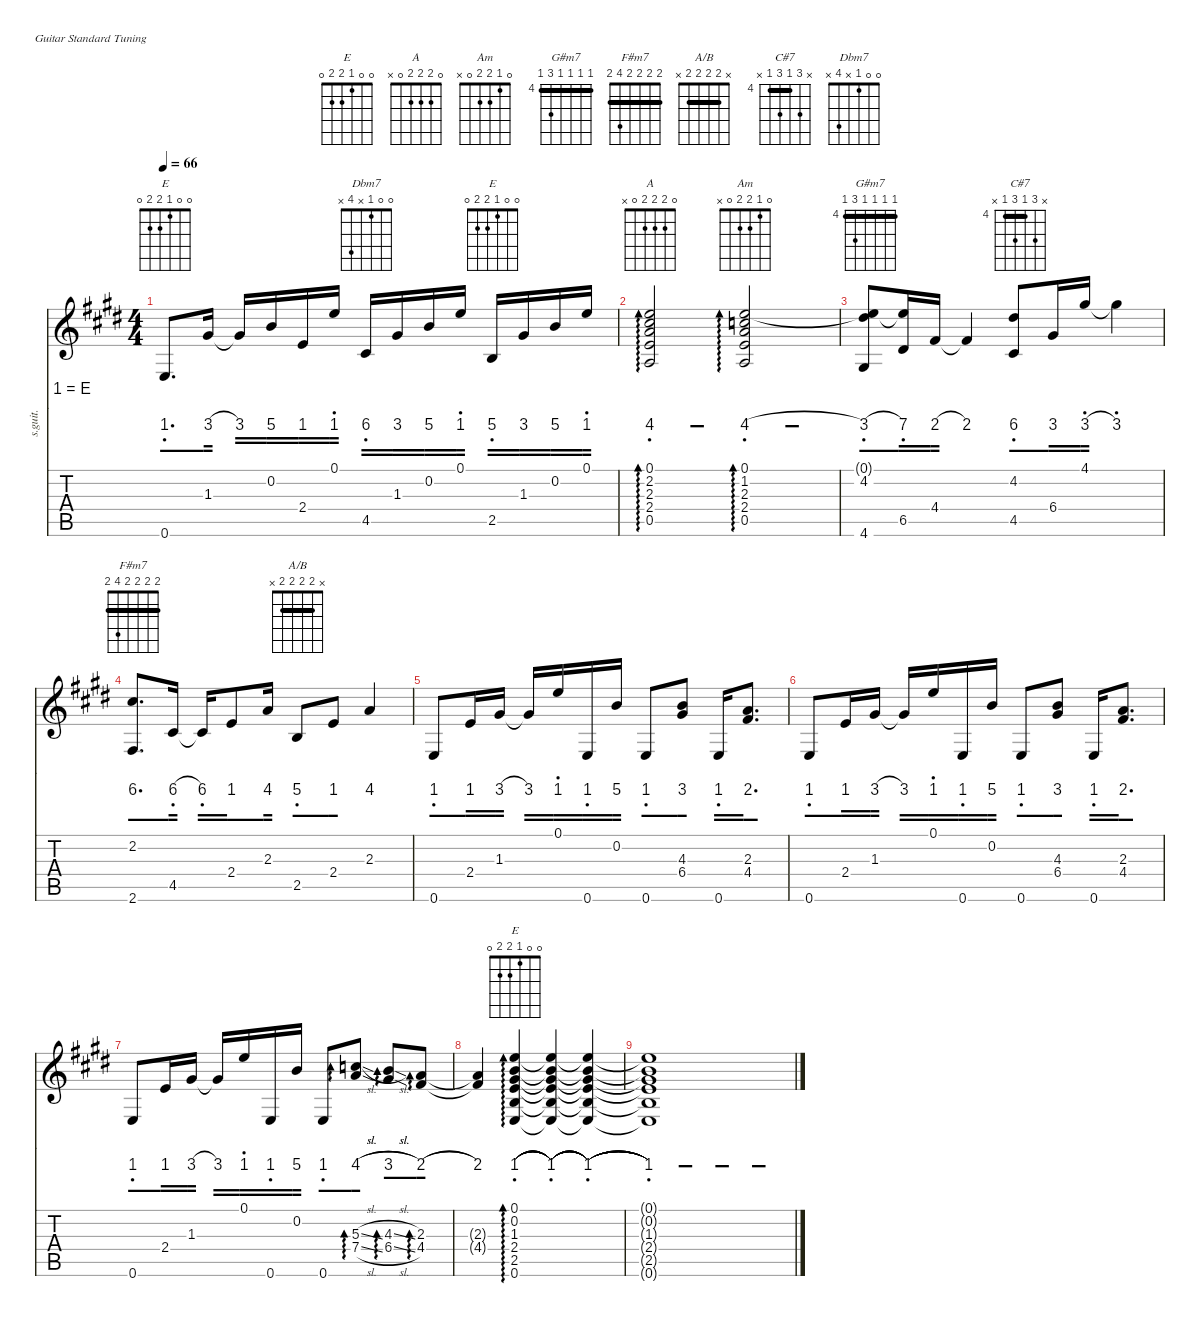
\defaultSystemsLayout 4
\hideDynamics
\bracketExtendMode nobrackets
\chordDiagramsInScore
\track ("Steel Guitar" "s.guit.") {defaultSystemsLayout 4 instrument acousticguitarsteel}
\staff {score tabs numbered}
\tuning (E4 B3 G3 D3 A2 E2)
\chord ("E" 0 0 1 2 2 0) {showfingering false}
\chord ("A" 0 2 2 2 0 x) {showfingering false}
\chord ("Am" 0 1 2 2 0 x) {showfingering false}
\chord ("G#m7" 4 4 4 4 6 4) {firstfret 4 barre (4 4 4 4)}
\chord ("F#m7" 2 2 2 2 4 2) {showfingering false barre (2 2 2 2)}
\chord ("A/B" x 2 2 2 2 x) {showfingering false barre (2 2 2)}
\chord ("C#7" x 6 4 6 4 x) {firstfret 4 showfingering false barre 4}
\chord ("Dbm7" 0 0 1 x 4 x) {showfingering false}
\ts (4 4)
\tempo 66
\clef g2
\ks e
0.6{acc forcenatural}.8{d ch "E" dy mf} 1.3{acc #}.16 1.3{t acc #}.16 0.2{acc forcenatural}.16 2.4{acc forcenatural}.16 0.1{acc forcenatural}.16 4.5{acc #}.16{ch "Dbm7"} 1.3{acc #}.16 0.2{acc forcenatural}.16 0.1{acc forcenatural}.16 2.5{acc forcenatural}.16{ch "E"} 1.3{acc #}.16 0.2{acc forcenatural}.16 0.1{acc forcenatural}.16 |
(0.5{acc forcenatural} 2.4{acc forcenatural} 2.3{acc forcenatural} 2.2{acc #} 0.1{acc forcenatural}).2{ad 0 ch "A"} (0.5{acc forcenatural} 2.4{acc forcenatural} 2.3{acc forcenatural} 1.2{acc forcenatural} 0.1{acc forcenatural}).2{ad 0 ch "Am"} |
(4.6{acc #} 4.2{acc #} 0.1{t acc forcenatural}).8{ch "G#m7"} (6.5{acc #} 0.1{t acc forcenatural}).16 4.4{acc #}.16 4.4{t acc #}.4 (4.5{acc #} 4.2{acc #}).8{ch "C#7"} 6.4{acc #}.16 4.1{acc #}.16 4.1{t acc #}.4 |
(2.2{acc #} 2.6{acc #}).8{d ch "F#m7"} 4.5{acc #}.16 4.5{t acc #}.16 2.4{acc forcenatural}.8 2.3{acc forcenatural}.16 2.5{acc forcenatural}.8{ch "A/B"} 2.4{acc forcenatural}.8 2.3{acc forcenatural}.4 |
0.6{acc forcenatural}.8 2.4{acc forcenatural}.16 1.3{acc #}.16 1.3{t acc #}.16 0.1{acc forcenatural}.16 0.6{acc forcenatural}.16 0.2{acc forcenatural}.16 0.6{acc forcenatural}.8 (6.4{acc #} 4.3{acc forcenatural}).8 0.6{acc forcenatural}.16 (4.4{acc #} 2.3{acc forcenatural}).8{d} |
0.6{acc forcenatural}.8 2.4{acc forcenatural}.16 1.3{acc #}.16 1.3{t acc #}.16 0.1{acc forcenatural}.16 0.6{acc forcenatural}.16 0.2{acc forcenatural}.16 0.6{acc forcenatural}.8 (6.4{acc #} 4.3{acc forcenatural}).8 0.6{acc forcenatural}.16 (4.4{acc #} 2.3{acc forcenatural}).8{d} |
0.6{acc forcenatural}.8{beam Up} 2.4{acc forcenatural}.16{beam Up} 1.3{acc #}.16{beam Up} 1.3{t acc #}.16{beam Up} 0.1{acc forcenatural}.16{beam Up} 0.6{acc forcenatural}.16{beam Up} 0.2{acc forcenatural}.16{beam Up} 0.6{acc forcenatural}.8{beam Up} (7.4{sl acc forcenatural} 5.3{sl acc forcenatural}).8{ad 0 beam Up} (6.4{sl acc #} 4.3{sl acc forcenatural}).8{ad 0 beam Up} (4.4{acc #} 2.3{acc forcenatural}).8{ad 0 beam Up} |
(4.4{t acc #} 2.3{t acc forcenatural}).4{beam Up} (0.6{acc forcenatural} 2.5{acc forcenatural} 2.4{acc forcenatural} 1.3{acc #} 0.2{acc forcenatural} 0.1{acc forcenatural}).4{ad 0 ch "E" beam Up} (0.6{t acc forcenatural} 2.5{t acc forcenatural} 2.4{t acc forcenatural} 1.3{t acc #} 0.2{t acc forcenatural} 0.1{t acc forcenatural}).4{beam Up} (0.6{t acc forcenatural} 2.5{t acc forcenatural} 2.4{t acc forcenatural} 1.3{t acc #} 0.2{t acc forcenatural} 0.1{t acc forcenatural}).4{beam Up} |
(0.6{t acc forcenatural} 2.5{t acc forcenatural} 2.4{t acc forcenatural} 1.3{t acc #} 0.2{t acc forcenatural} 0.1{t acc forcenatural}).1{beam Up}
